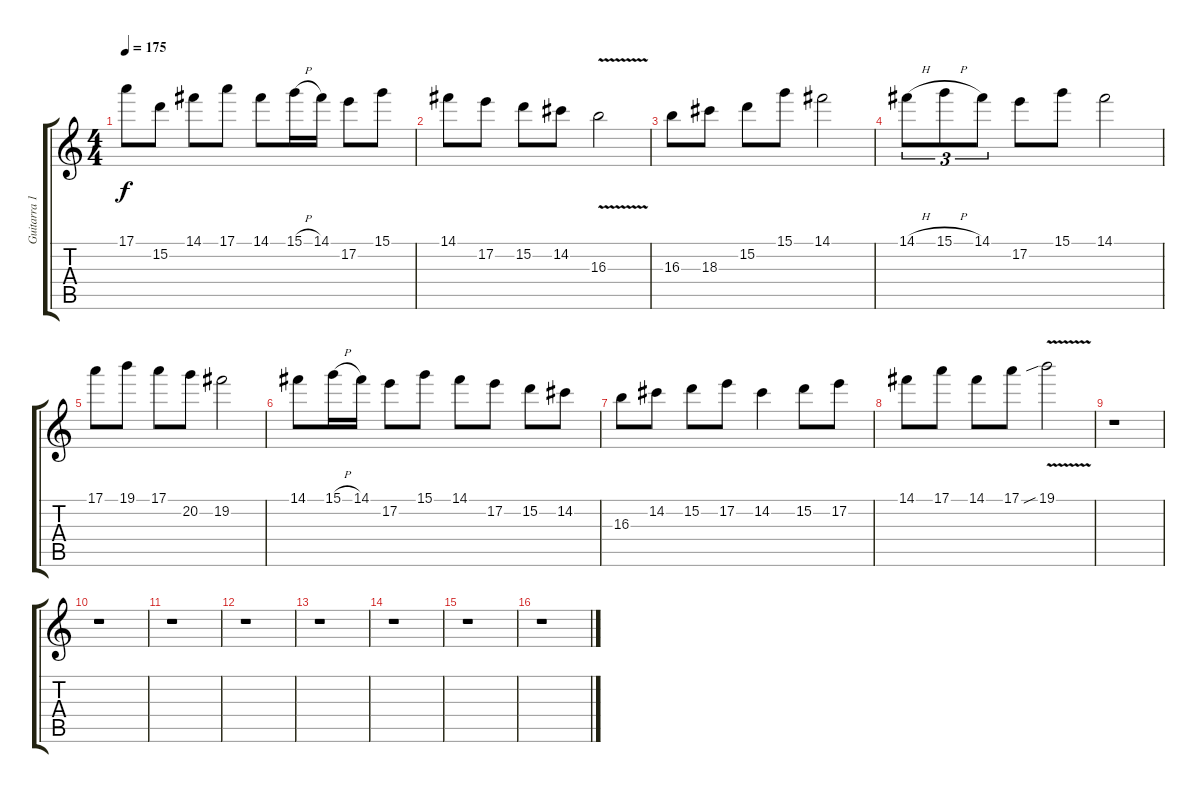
\track ("Guitarra 1" "Guitarra 1") {instrument distortionguitar}
\staff {score tabs}
\tuning (E4 B3 G3 D3 A2 E2) {hide}
\ts (4 4)
\tempo 175
\clef g2
\ks c
17.1.8{dy f} 15.2.8 14.1.8 17.1.8 14.1.8 15.1{h}.16 14.1.16 17.2.8 15.1.8 |
14.1.8 17.2.8 15.2.8 14.2.8 16.3{v}.2 |
16.3.8 18.3.8 15.2.8 15.1.8 14.1.2 |
14.1{h}.8{tu (3 2)} 15.1{h}.8{tu (3 2)} 14.1.8{tu (3 2)} 17.2.8 15.1.8 14.1.2 |
17.1.8 19.1.8 17.1.8 20.2.8 19.2.2 |
14.1.8 15.1{h}.16 14.1.16 17.2.8 15.1.8 14.1.8 17.2.8 15.2.8 14.2.8 |
16.3.8 14.2.8 15.2.8 17.2.8 14.2.4 15.2.8 17.2.8 |
14.1.8 17.1.8 14.1.8 17.1.8 19.1{v sib}.2 |
r.1 |
r.1 |
r.1 |
r.1 |
r.1 |
r.1 |
r.1 |
r.1
